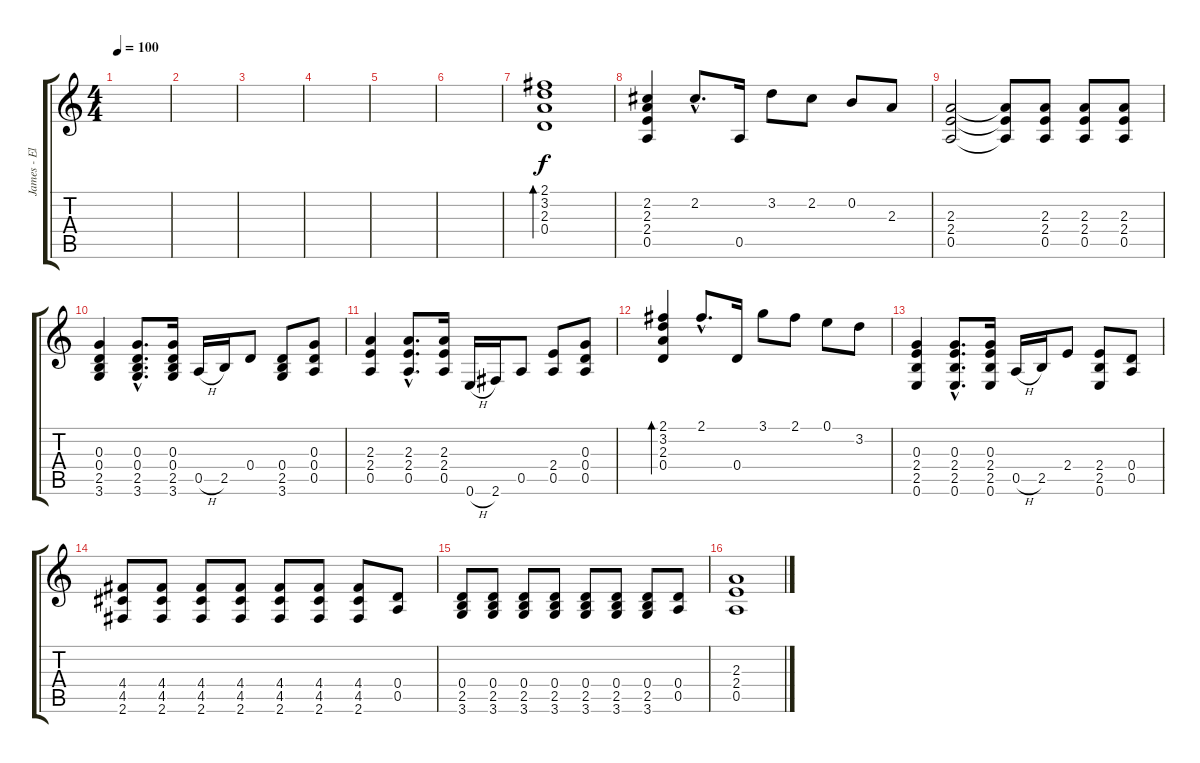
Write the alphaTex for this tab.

\track ("James - Electric Guitar" "James - El") {instrument distortionguitar}
\staff {score tabs}
\tuning (E4 B3 G3 D3 A2 E2) {hide}
\ts (4 4)
\tempo 100
\clef g2
\ks c
|
|
|
|
|
|
(2.1 3.2 2.3 0.4).1{bd 120} |
(2.2 2.3 2.4 0.5).4 2.2{hac}.8{d} 0.5.16 3.2.8 2.2.8 0.2.8 2.3.8 |
(2.3 2.4 0.5).2 (2.3{t} 2.4{t} 0.5{t}).8 (2.3 2.4 0.5).8 (2.3 2.4 0.5).8 (2.3 2.4 0.5).8 |
(0.3 0.4 2.5 3.6).4 (0.3{hac} 0.4{hac} 2.5{hac} 3.6{hac}).8{d} (0.3 0.4 2.5 3.6).16 0.5{h}.16 2.5.16 0.4.8 (0.4 2.5 3.6).8 (0.3 0.4 0.5).8 |
(2.3 2.4 0.5).4 (2.3{hac} 2.4{hac} 0.5{hac}).8{d} (2.3 2.4 0.5).16 0.6{h}.16 2.6.16 0.5.8 (2.4 0.5).8 (0.3 0.4 0.5).8 |
(2.1 3.2 2.3 0.4).4{bd 120} 2.1{hac}.8{d} 0.4.16 3.1.8 2.1.8 0.1.8 3.2.8 |
(0.3 2.4 2.5 0.6).4 (0.3{hac} 2.4{hac} 2.5{hac} 0.6{hac}).8{d} (0.3 2.4 2.5 0.6).16 0.5{h}.16 2.5.16 2.4.8 (2.4 2.5 0.6).8 (0.4 0.5).8 |
(4.4 4.5 2.6).8 (4.4 4.5 2.6).8 (4.4 4.5 2.6).8 (4.4 4.5 2.6).8 (4.4 4.5 2.6).8 (4.4 4.5 2.6).8 (4.4 4.5 2.6).8 (0.4 0.5).8 |
(0.4 2.5 3.6).8 (0.4 2.5 3.6).8 (0.4 2.5 3.6).8 (0.4 2.5 3.6).8 (0.4 2.5 3.6).8 (0.4 2.5 3.6).8 (0.4 2.5 3.6).8 (0.4 0.5).8 |
(2.3 2.4 0.5).1
